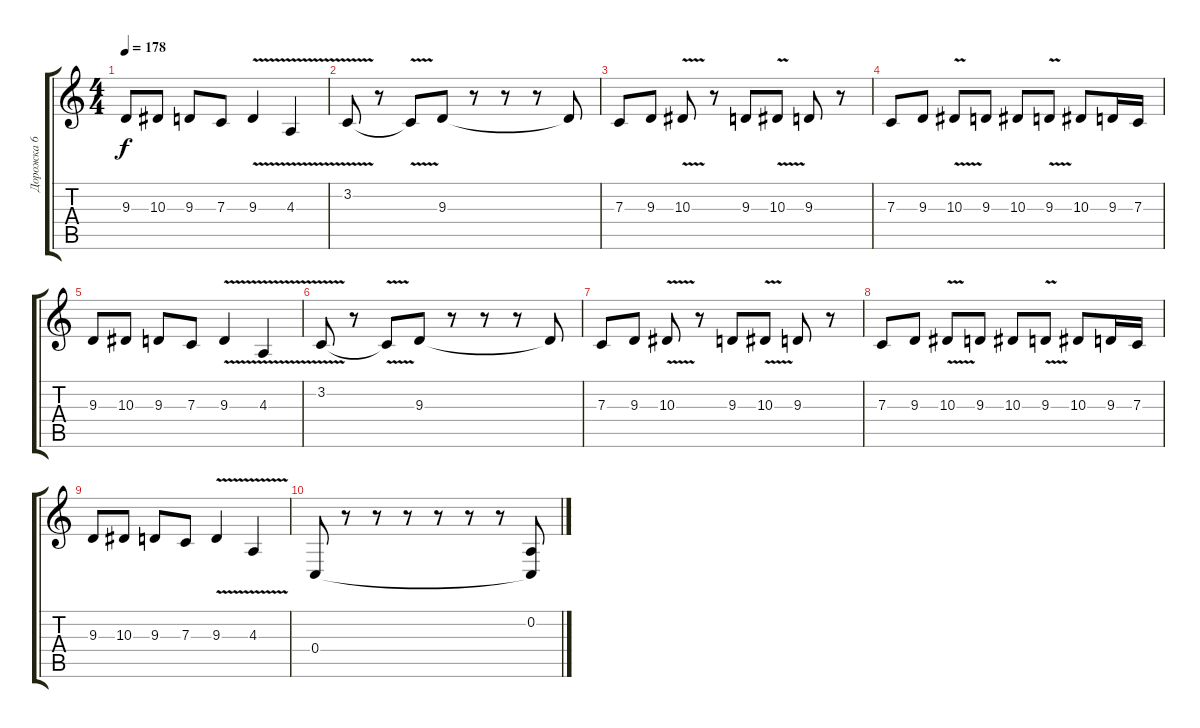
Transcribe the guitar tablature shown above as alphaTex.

\track ("Дорожка 6" "Дорожка 6") {instrument fx8scifi}
\staff {score tabs}
\tuning (D4 A3 F3 C3 G2 C2) {hide}
\ts (4 4)
\tempo 178
\clef g2
\ks c
9.3.8{dy f} 10.3.8 9.3.8 7.3.8 9.3{v}.4 4.3{v}.4 |
3.2{v}.8 r.8 3.2{t}.8 9.3.8 r.8 r.8 r.8 9.3{t}.8 |
7.3.8 9.3.8 10.3{v}.8 r.8 9.3.8 10.3{v}.8 9.3.8 r.8 |
7.3.8 9.3.8 10.3{v}.8 9.3.8 10.3.8 9.3{v}.8 10.3.8 9.3.16 7.3.16 |
9.3.8 10.3.8 9.3.8 7.3.8 9.3{v}.4 4.3{v}.4 |
3.2{v}.8 r.8 3.2{t}.8 9.3.8 r.8 r.8 r.8 9.3{t}.8 |
7.3.8 9.3.8 10.3{v}.8 r.8 9.3.8 10.3{v}.8 9.3.8 r.8 |
7.3.8 9.3.8 10.3{v}.8 9.3.8 10.3.8 9.3{v}.8 10.3.8 9.3.16 7.3.16 |
9.3.8 10.3.8 9.3.8 7.3.8 9.3{v}.4 4.3{v}.4 |
0.4.8 r.8 r.8 r.8 r.8 r.8 r.8 (0.2 0.4{t}).8
